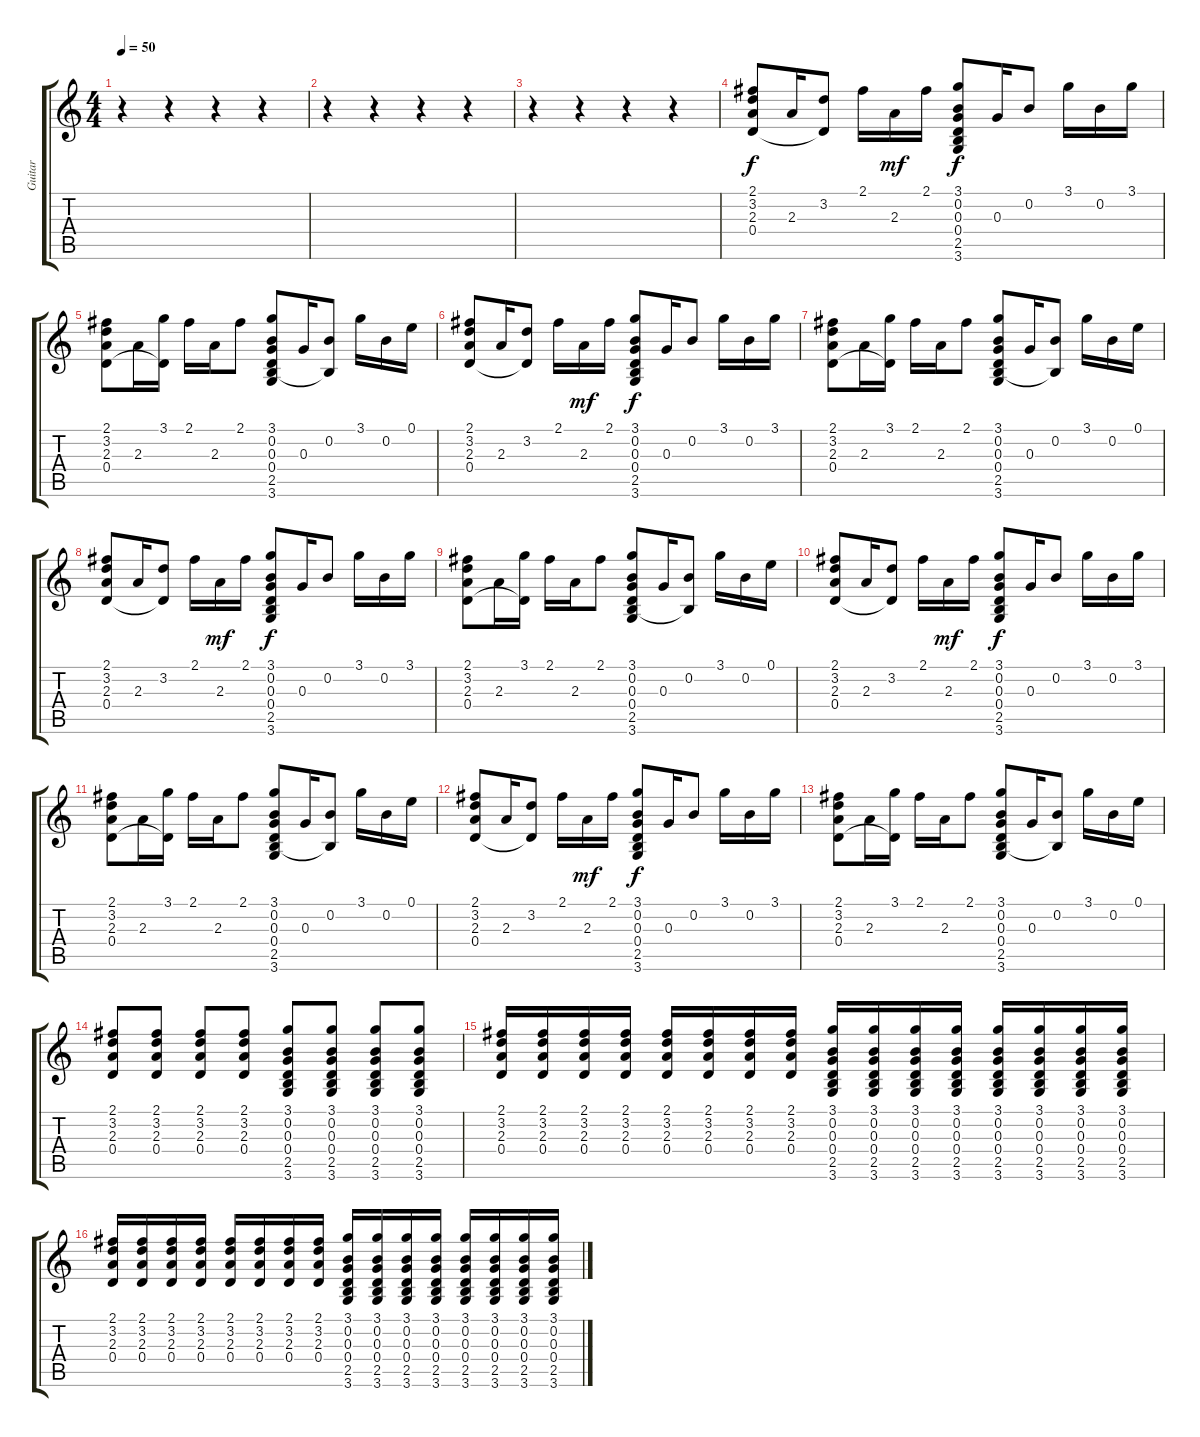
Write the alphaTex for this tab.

\track ("Guitar" "Guitar") {instrument electricguitarjazz}
\staff {score tabs}
\tuning (E4 B3 G3 D3 A2 E2) {hide}
\ts (4 4)
\tempo 50
\clef g2
\ks c
r.4{dy f instrument electricguitarjazz} r.4 r.4 r.4 |
r.4 r.4 r.4 r.4 |
r.4 r.4 r.4 r.4 |
(2.1 3.2 2.3 0.4).8 2.3.16 (3.2 0.4{t}).8 2.1.16 2.3.16{dy mf} 2.1.16 (3.1 0.2 0.3 0.4 2.5 3.6).8{dy f} 0.3.16 0.2.8 3.1.16 0.2.16 3.1.16 |
(2.1 3.2 2.3 0.4).8 2.3.16 (3.1 0.4{t}).16 2.1.16 2.3.16 2.1.8 (3.1 0.2 0.3 0.4 2.5 3.6).8 0.3.16 (0.2 2.5{t}).8 3.1.16 0.2.16 0.1.16 |
(2.1 3.2 2.3 0.4).8 2.3.16 (3.2 0.4{t}).8 2.1.16 2.3.16{dy mf} 2.1.16 (3.1 0.2 0.3 0.4 2.5 3.6).8{dy f} 0.3.16 0.2.8 3.1.16 0.2.16 3.1.16 |
(2.1 3.2 2.3 0.4).8 2.3.16 (3.1 0.4{t}).16 2.1.16 2.3.16 2.1.8 (3.1 0.2 0.3 0.4 2.5 3.6).8 0.3.16 (0.2 2.5{t}).8 3.1.16 0.2.16 0.1.16 |
(2.1 3.2 2.3 0.4).8 2.3.16 (3.2 0.4{t}).8 2.1.16 2.3.16{dy mf} 2.1.16 (3.1 0.2 0.3 0.4 2.5 3.6).8{dy f} 0.3.16 0.2.8 3.1.16 0.2.16 3.1.16 |
(2.1 3.2 2.3 0.4).8 2.3.16 (3.1 0.4{t}).16 2.1.16 2.3.16 2.1.8 (3.1 0.2 0.3 0.4 2.5 3.6).8 0.3.16 (0.2 2.5{t}).8 3.1.16 0.2.16 0.1.16 |
(2.1 3.2 2.3 0.4).8 2.3.16 (3.2 0.4{t}).8 2.1.16 2.3.16{dy mf} 2.1.16 (3.1 0.2 0.3 0.4 2.5 3.6).8{dy f} 0.3.16 0.2.8 3.1.16 0.2.16 3.1.16 |
(2.1 3.2 2.3 0.4).8 2.3.16 (3.1 0.4{t}).16 2.1.16 2.3.16 2.1.8 (3.1 0.2 0.3 0.4 2.5 3.6).8 0.3.16 (0.2 2.5{t}).8 3.1.16 0.2.16 0.1.16 |
(2.1 3.2 2.3 0.4).8 2.3.16 (3.2 0.4{t}).8 2.1.16 2.3.16{dy mf} 2.1.16 (3.1 0.2 0.3 0.4 2.5 3.6).8{dy f} 0.3.16 0.2.8 3.1.16 0.2.16 3.1.16 |
(2.1 3.2 2.3 0.4).8 2.3.16 (3.1 0.4{t}).16 2.1.16 2.3.16 2.1.8 (3.1 0.2 0.3 0.4 2.5 3.6).8 0.3.16 (0.2 2.5{t}).8 3.1.16 0.2.16 0.1.16 |
(2.1 3.2 2.3 0.4).8 (2.1 3.2 2.3 0.4).8 (2.1 3.2 2.3 0.4).8 (2.1 3.2 2.3 0.4).8 (3.1 0.2 0.3 0.4 2.5 3.6).8 (3.1 0.2 0.3 0.4 2.5 3.6).8 (3.1 0.2 0.3 0.4 2.5 3.6).8 (3.1 0.2 0.3 0.4 2.5 3.6).8 |
(2.1 3.2 2.3 0.4).16 (2.1 3.2 2.3 0.4).16 (2.1 3.2 2.3 0.4).16 (2.1 3.2 2.3 0.4).16 (2.1 3.2 2.3 0.4).16 (2.1 3.2 2.3 0.4).16 (2.1 3.2 2.3 0.4).16 (2.1 3.2 2.3 0.4).16 (3.1 0.2 0.3 0.4 2.5 3.6).16 (3.1 0.2 0.3 0.4 2.5 3.6).16 (3.1 0.2 0.3 0.4 2.5 3.6).16 (3.1 0.2 0.3 0.4 2.5 3.6).16 (3.1 0.2 0.3 0.4 2.5 3.6).16 (3.1 0.2 0.3 0.4 2.5 3.6).16 (3.1 0.2 0.3 0.4 2.5 3.6).16 (3.1 0.2 0.3 0.4 2.5 3.6).16 |
(2.1 3.2 2.3 0.4).16 (2.1 3.2 2.3 0.4).16 (2.1 3.2 2.3 0.4).16 (2.1 3.2 2.3 0.4).16 (2.1 3.2 2.3 0.4).16 (2.1 3.2 2.3 0.4).16 (2.1 3.2 2.3 0.4).16 (2.1 3.2 2.3 0.4).16 (3.1 0.2 0.3 0.4 2.5 3.6).16 (3.1 0.2 0.3 0.4 2.5 3.6).16 (3.1 0.2 0.3 0.4 2.5 3.6).16 (3.1 0.2 0.3 0.4 2.5 3.6).16 (3.1 0.2 0.3 0.4 2.5 3.6).16 (3.1 0.2 0.3 0.4 2.5 3.6).16 (3.1 0.2 0.3 0.4 2.5 3.6).16 (3.1 0.2 0.3 0.4 2.5 3.6).16
